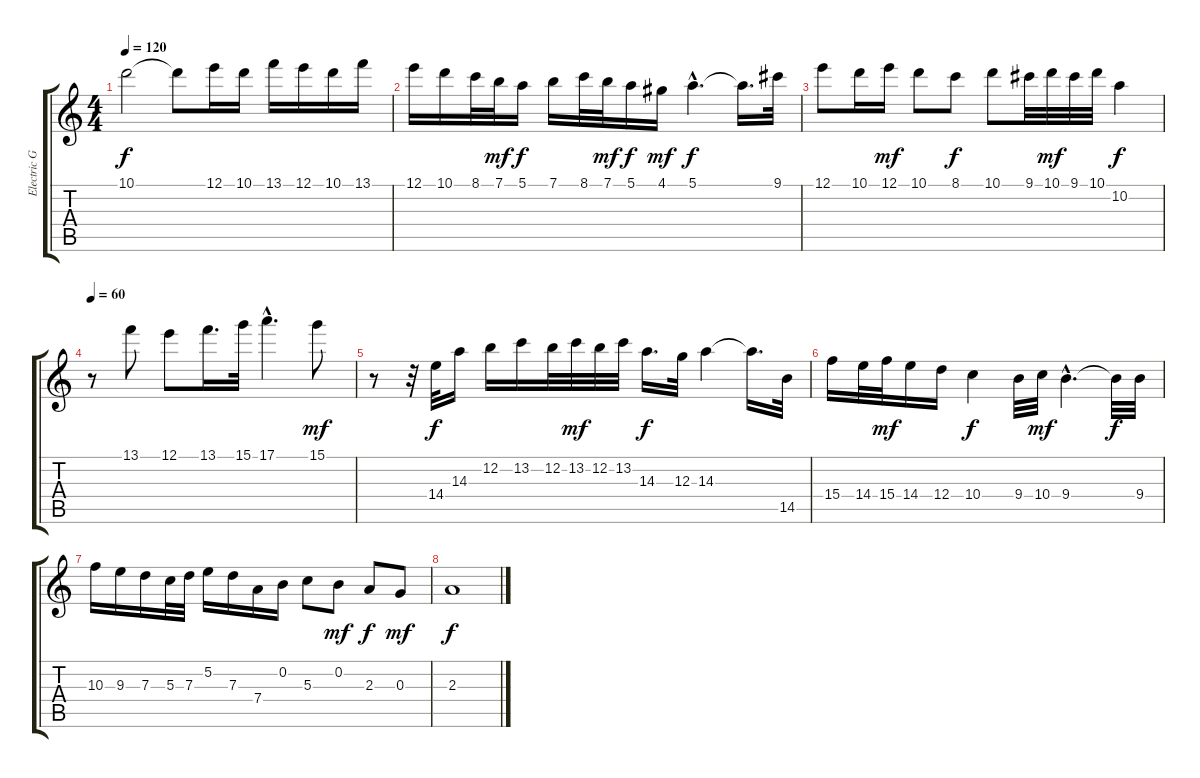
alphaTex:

\track ("Electric Guitar" "Electric G") {instrument overdrivenguitar}
\staff {score tabs}
\tuning (E4 B3 G3 D3 A2 E2) {hide}
\ts (4 4)
\tempo 120
\clef g2
\ks c
10.1.2{dy f} 10.1{t}.8 12.1.16 10.1.16 13.1.16 12.1.16 10.1.16 13.1.16 |
12.1.16 10.1.16 8.1.32 7.1.32{dy mf} 5.1.16{dy f} 7.1.16 8.1.32 7.1.32{dy mf} 5.1.16{dy f} 4.1.16{dy mf} 5.1{hac}.4{d dy f} 5.1{t}.16{d} 9.1.32 |
12.1.8 10.1.16 12.1.16{dy mf} 10.1.8 8.1.8{dy f} 10.1.8 9.1.32 10.1.32{dy mf} 9.1.32 10.1.32 10.2.4{dy f} |
\tempo 60
r.8 13.1.8 12.1.8 13.1.16{d} 15.1.32 17.1{hac}.4{d} 15.1.8{dy mf} |
r.8 r.32 14.4.32{dy f} 14.3.16 12.2.16 13.2.16 12.2.32 13.2.32{dy mf} 12.2.32 13.2.32 14.3.16{d dy f} 12.3.32 14.3.4 14.3{t}.16{d} 14.5.32 |
15.4.16 14.4.32 15.4.32{dy mf} 14.4.16 12.4.16 10.4.4{dy f} 9.4.32 10.4.32{dy mf} 9.4{hac}.4{d} 9.4{t}.32{dy f} 9.4.32 |
10.3.16 9.3.16 7.3.16 5.3.32 7.3.32 5.2.16 7.3.16 7.4.16 0.2.16 5.3.8 0.2.8{dy mf} 2.3.8{dy f} 0.3.8{dy mf} |
2.3.1{dy f}
